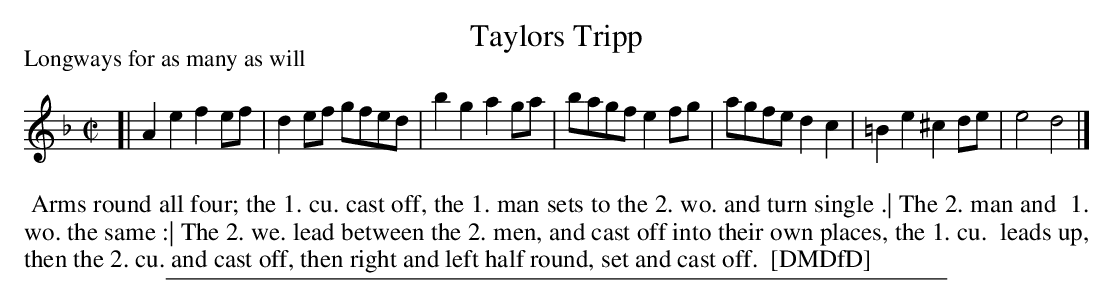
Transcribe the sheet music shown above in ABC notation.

X:1
T: Taylors Tripp
P: Longways for as many as will
M: C|
L: 1/8
K: Dm
[| A2e2 f2ef | d2ef gfed | b2g2 a2ga | bagf e2fg | agfe d2c2 | =B2e2 ^c2de | e4 d4 |]
